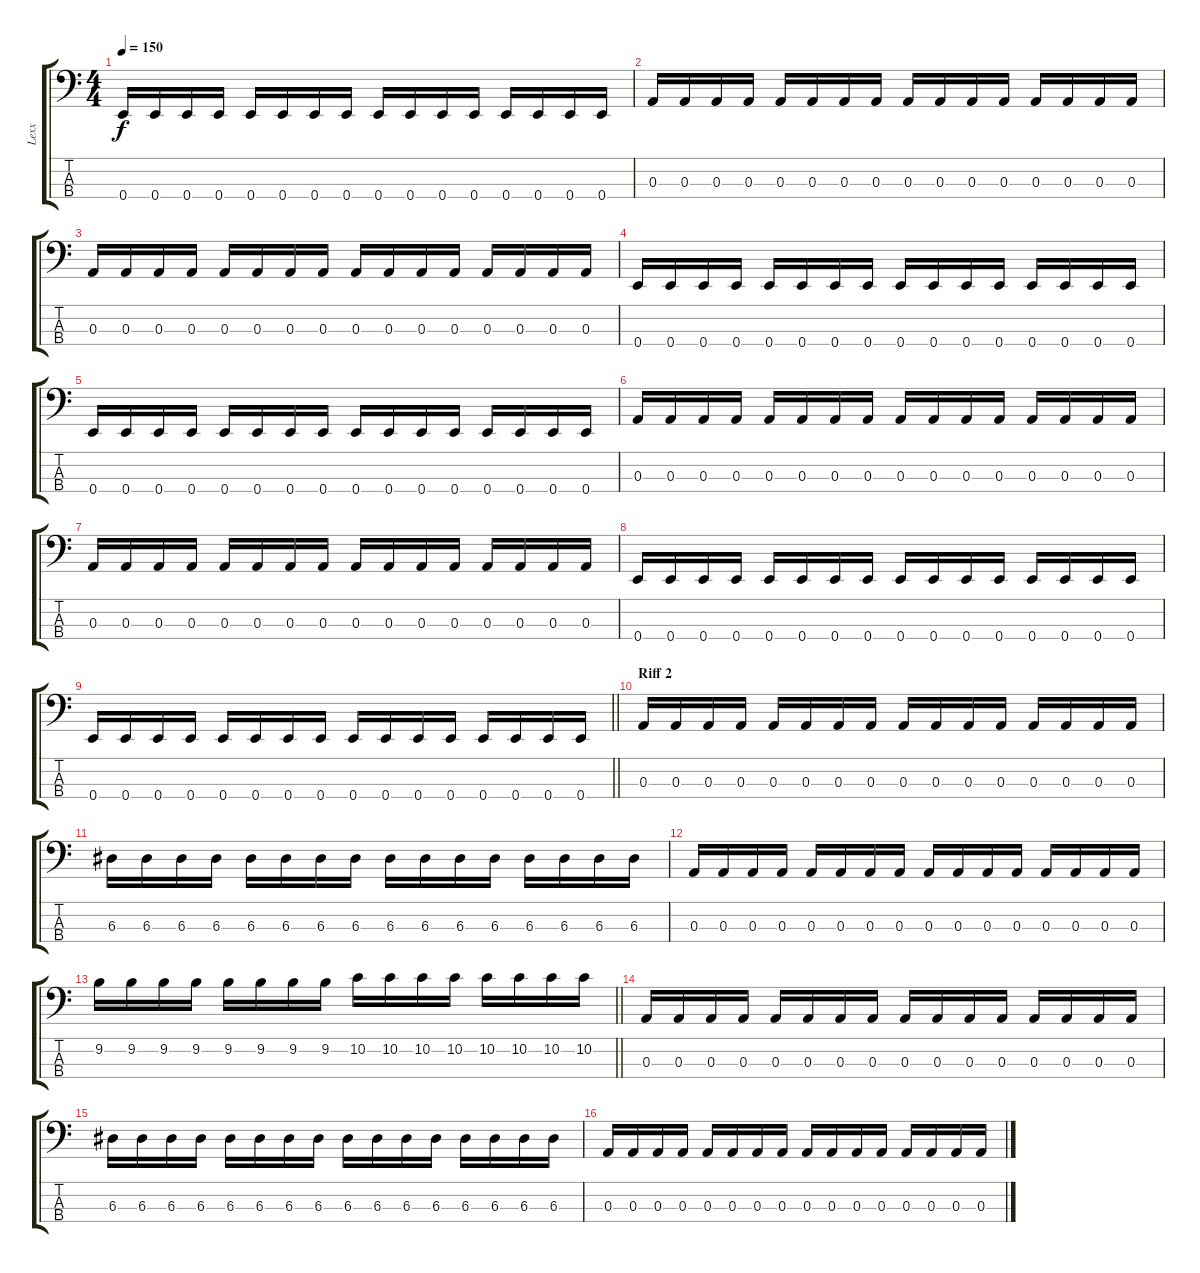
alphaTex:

\track ("Lexx" "Lexx") {instrument electricbasspick}
\staff {score tabs}
\tuning (G2 D2 A1 E1) {hide}
\ts (4 4)
\tempo 150
\clef f4
\ks c
0.4.16{dy f} 0.4.16 0.4.16 0.4.16 0.4.16 0.4.16 0.4.16 0.4.16 0.4.16 0.4.16 0.4.16 0.4.16 0.4.16 0.4.16 0.4.16 0.4.16 |
0.3.16 0.3.16 0.3.16 0.3.16 0.3.16 0.3.16 0.3.16 0.3.16 0.3.16 0.3.16 0.3.16 0.3.16 0.3.16 0.3.16 0.3.16 0.3.16 |
0.3.16 0.3.16 0.3.16 0.3.16 0.3.16 0.3.16 0.3.16 0.3.16 0.3.16 0.3.16 0.3.16 0.3.16 0.3.16 0.3.16 0.3.16 0.3.16 |
0.4.16 0.4.16 0.4.16 0.4.16 0.4.16 0.4.16 0.4.16 0.4.16 0.4.16 0.4.16 0.4.16 0.4.16 0.4.16 0.4.16 0.4.16 0.4.16 |
0.4.16 0.4.16 0.4.16 0.4.16 0.4.16 0.4.16 0.4.16 0.4.16 0.4.16 0.4.16 0.4.16 0.4.16 0.4.16 0.4.16 0.4.16 0.4.16 |
0.3.16 0.3.16 0.3.16 0.3.16 0.3.16 0.3.16 0.3.16 0.3.16 0.3.16 0.3.16 0.3.16 0.3.16 0.3.16 0.3.16 0.3.16 0.3.16 |
0.3.16 0.3.16 0.3.16 0.3.16 0.3.16 0.3.16 0.3.16 0.3.16 0.3.16 0.3.16 0.3.16 0.3.16 0.3.16 0.3.16 0.3.16 0.3.16 |
0.4.16 0.4.16 0.4.16 0.4.16 0.4.16 0.4.16 0.4.16 0.4.16 0.4.16 0.4.16 0.4.16 0.4.16 0.4.16 0.4.16 0.4.16 0.4.16 |
\barLineRight lightlight
0.4.16 0.4.16 0.4.16 0.4.16 0.4.16 0.4.16 0.4.16 0.4.16 0.4.16 0.4.16 0.4.16 0.4.16 0.4.16 0.4.16 0.4.16 0.4.16 |
\section ("" "Riff 2")
0.3.16 0.3.16 0.3.16 0.3.16 0.3.16 0.3.16 0.3.16 0.3.16 0.3.16 0.3.16 0.3.16 0.3.16 0.3.16 0.3.16 0.3.16 0.3.16 |
6.3.16 6.3.16 6.3.16 6.3.16 6.3.16 6.3.16 6.3.16 6.3.16 6.3.16 6.3.16 6.3.16 6.3.16 6.3.16 6.3.16 6.3.16 6.3.16 |
0.3.16 0.3.16 0.3.16 0.3.16 0.3.16 0.3.16 0.3.16 0.3.16 0.3.16 0.3.16 0.3.16 0.3.16 0.3.16 0.3.16 0.3.16 0.3.16 |
\barLineRight lightlight
9.2.16 9.2.16 9.2.16 9.2.16 9.2.16 9.2.16 9.2.16 9.2.16 10.2.16 10.2.16 10.2.16 10.2.16 10.2.16 10.2.16 10.2.16 10.2.16 |
0.3.16 0.3.16 0.3.16 0.3.16 0.3.16 0.3.16 0.3.16 0.3.16 0.3.16 0.3.16 0.3.16 0.3.16 0.3.16 0.3.16 0.3.16 0.3.16 |
6.3.16 6.3.16 6.3.16 6.3.16 6.3.16 6.3.16 6.3.16 6.3.16 6.3.16 6.3.16 6.3.16 6.3.16 6.3.16 6.3.16 6.3.16 6.3.16 |
0.3.16 0.3.16 0.3.16 0.3.16 0.3.16 0.3.16 0.3.16 0.3.16 0.3.16 0.3.16 0.3.16 0.3.16 0.3.16 0.3.16 0.3.16 0.3.16
